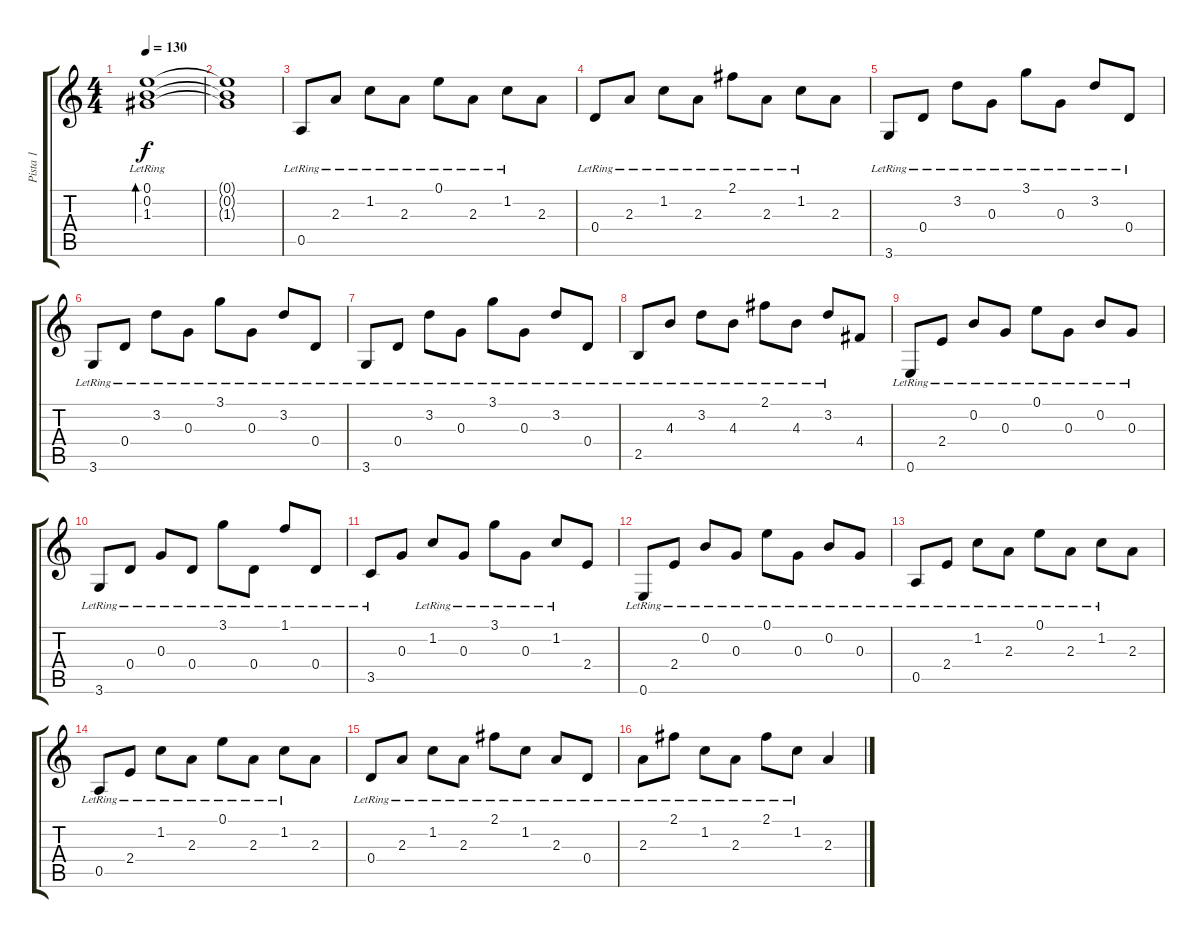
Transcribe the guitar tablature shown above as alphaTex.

\track ("Pista 1" "Pista 1") {instrument acousticguitarsteel}
\staff {score tabs}
\tuning (E4 B3 G3 D3 A2 E2) {hide}
\ts (4 4)
\tempo 130
\clef g2
\ks c
(0.1 0.2 1.3{lr}).1{bd 120 dy f} |
(0.1{t} 0.2{t} 1.3{t}).1 |
0.5{lr}.8 2.3{lr}.8 1.2{lr}.8 2.3{lr}.8 0.1{lr}.8 2.3{lr}.8 1.2{lr}.8 2.3.8 |
0.4{lr}.8 2.3{lr}.8 1.2{lr}.8 2.3{lr}.8 2.1{lr}.8 2.3{lr}.8 1.2{lr}.8 2.3.8 |
3.6{lr}.8 0.4{lr}.8 3.2{lr}.8 0.3{lr}.8 3.1{lr}.8 0.3{lr}.8 3.2{lr}.8 0.4{lr}.8 |
3.6{lr}.8 0.4{lr}.8 3.2{lr}.8 0.3{lr}.8 3.1{lr}.8 0.3{lr}.8 3.2{lr}.8 0.4{lr}.8 |
3.6{lr}.8 0.4{lr}.8 3.2{lr}.8 0.3{lr}.8 3.1{lr}.8 0.3{lr}.8 3.2{lr}.8 0.4{lr}.8 |
2.5{lr}.8 4.3{lr}.8 3.2{lr}.8 4.3{lr}.8 2.1{lr}.8 4.3{lr}.8 3.2{lr}.8 4.4.8 |
0.6{lr}.8 2.4{lr}.8 0.2{lr}.8 0.3{lr}.8 0.1{lr}.8 0.3{lr}.8 0.2{lr}.8 0.3{lr}.8 |
3.6{lr}.8 0.4{lr}.8 0.3{lr}.8 0.4{lr}.8 3.1{lr}.8 0.4{lr}.8 1.1{lr}.8 0.4{lr}.8 |
3.5{lr}.8 0.3.8 1.2{lr}.8 0.3{lr}.8 3.1{lr}.8 0.3{lr}.8 1.2{lr}.8 2.4.8 |
0.6{lr}.8 2.4{lr}.8 0.2{lr}.8 0.3{lr}.8 0.1{lr}.8 0.3{lr}.8 0.2{lr}.8 0.3{lr}.8 |
0.5{lr}.8 2.4{lr}.8 1.2{lr}.8 2.3{lr}.8 0.1{lr}.8 2.3{lr}.8 1.2{lr}.8 2.3.8 |
0.5{lr}.8 2.4{lr}.8 1.2{lr}.8 2.3{lr}.8 0.1{lr}.8 2.3{lr}.8 1.2{lr}.8 2.3.8 |
0.4{lr}.8 2.3{lr}.8 1.2{lr}.8 2.3{lr}.8 2.1{lr}.8 1.2{lr}.8 2.3{lr}.8 0.4{lr}.8 |
2.3{lr}.8 2.1{lr}.8 1.2{lr}.8 2.3{lr}.8 2.1{lr}.8 1.2{lr}.8 2.3.4
